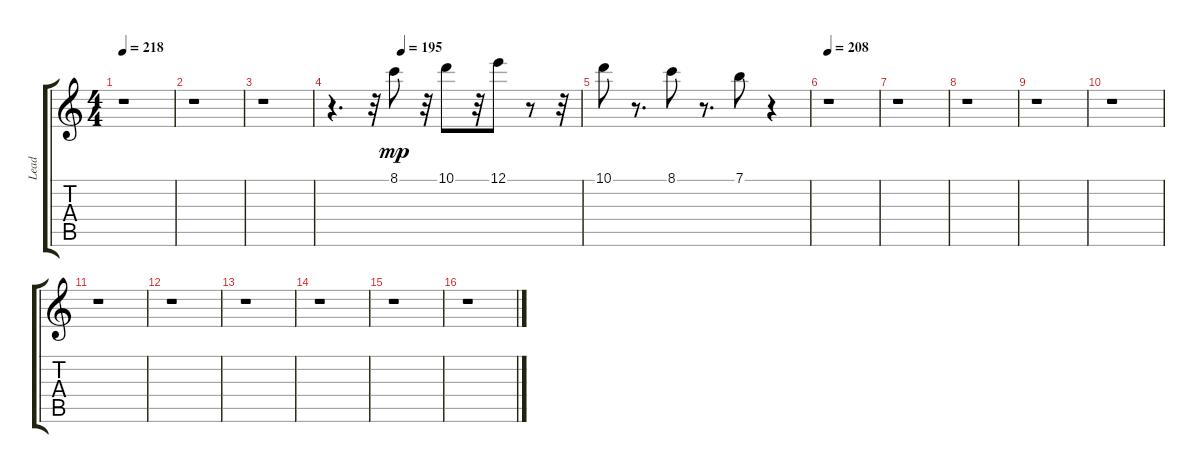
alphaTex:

\track ("Lead" "Lead") {instrument distortionguitar}
\staff {score tabs}
\tuning (E4 B3 G3 D3 A2 E2) {hide}
\ts (4 4)
\tempo 218
\clef g2
\ks c
r.1{dy fff} |
r.1 |
r.1 |
\tempo (195 0.28125)
r.4{d} r.32 8.1.8{dy mp} r.32 10.1.8 r.32 12.1.8 r.8 r.32 |
10.1.8 r.8{d} 8.1.8 r.8{d} 7.1.8 r.4 |
\tempo 208
r.1 |
r.1 |
r.1 |
r.1 |
r.1 |
r.1 |
r.1 |
r.1 |
r.1 |
r.1 |
r.1
